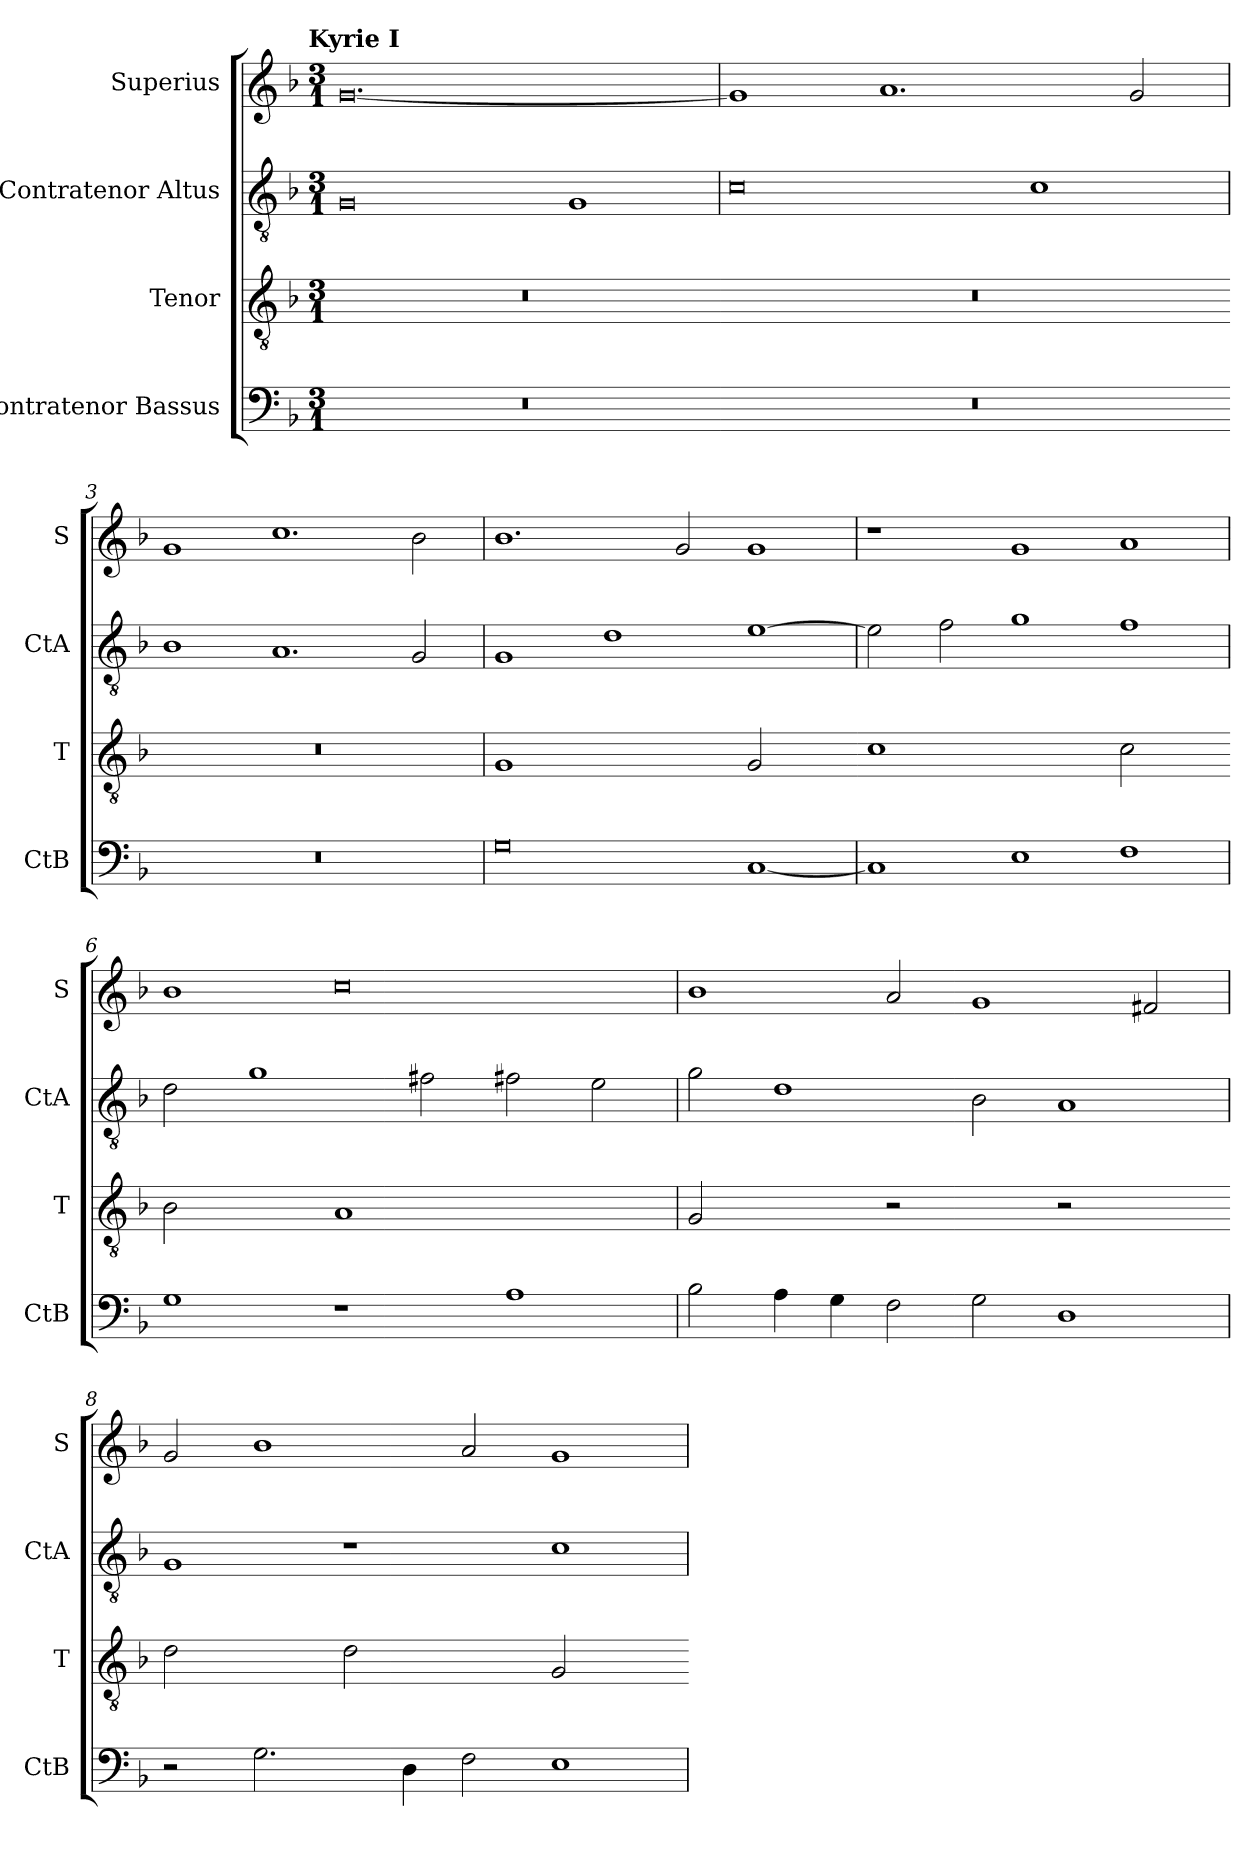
**kern	**kern	**kern	**kern
*part4	*part3	*part2	*part1
*staff4	*staff3	*staff2	*staff1
*I"Contratenor Bassus	*I"Tenor	*I"Contratenor Altus	*I"Superius
*I'CtB	*I'T	*I'CtA	*I'S
*clefF4	*clefGv2	*clefGv2	*clefG2
*k[b-]	*k[b-]	*k[b-]	*k[b-]
!!LO:TX:omd:t=Kyrie I
*M3/1	*M3/1	*M3/1	*M3/1
=1	=1	=1	=1
!	!LO:N:vis=1.	!	!
0.r	0.r	0G	[0.g
.	.	1G	.
=2	=2-	=2	=2
!	!LO:N:vis=1.	!	!
0.r	0.r	0c	1g]
.	.	.	1.a
.	.	1c	.
.	.	.	2g
=3	=3-	=3	=3
!	!LO:N:vis=1.	!	!
0.r	0.r	1B-	1g
.	.	1.A	1.cc
.	.	2G	2b-
=4	=4	=4	=4
!	!LO:N:vis=1	!	!
0G	0G	1G	1.b-
.	.	1d	.
.	.	.	2g
!	!LO:N:vis=2	!	!
[1C	1G	[1e	1g
=5	=5-	=5	=5
!	!LO:N:vis=1	!	!
1C]	0c	2e]	1r
.	.	2f	.
1E	.	1g	1g
!	!LO:N:vis=2	!	!
1F	1c	1f	1a
=6	=6-	=6	=6
!	!LO:N:vis=2	!	!
1G	1B-	2d	1b-
.	.	1g	.
!	!LO:N:vis=1	!	!
1r	0A	.	0cc
.	.	2f#X	.
1A	.	2f#X	.
.	.	2e	.
=7	=7	=7	=7
!	!LO:N:vis=2	!	!
2B-	1G	2g	1b-
4A	.	1d	.
4G	.	.	.
!	!LO:N:vis=2	!	!
2F	1r	.	2a
2G	.	2B-	1g
!	!LO:N:vis=2	!	!
1D	1r	1A	.
.	.	.	2f#X
=8	=8-	=8	=8
!	!LO:N:vis=2	!	!
2r	1d	1G	2g
2.G	.	.	1b-
!	!LO:N:vis=2	!	!
.	1d	1r	.
4D	.	.	.
2F	.	.	2a
!	!LO:N:vis=2	!	!
1E	1G	1c	1g
=	=-	=	=
*-	*-	*-	*-
